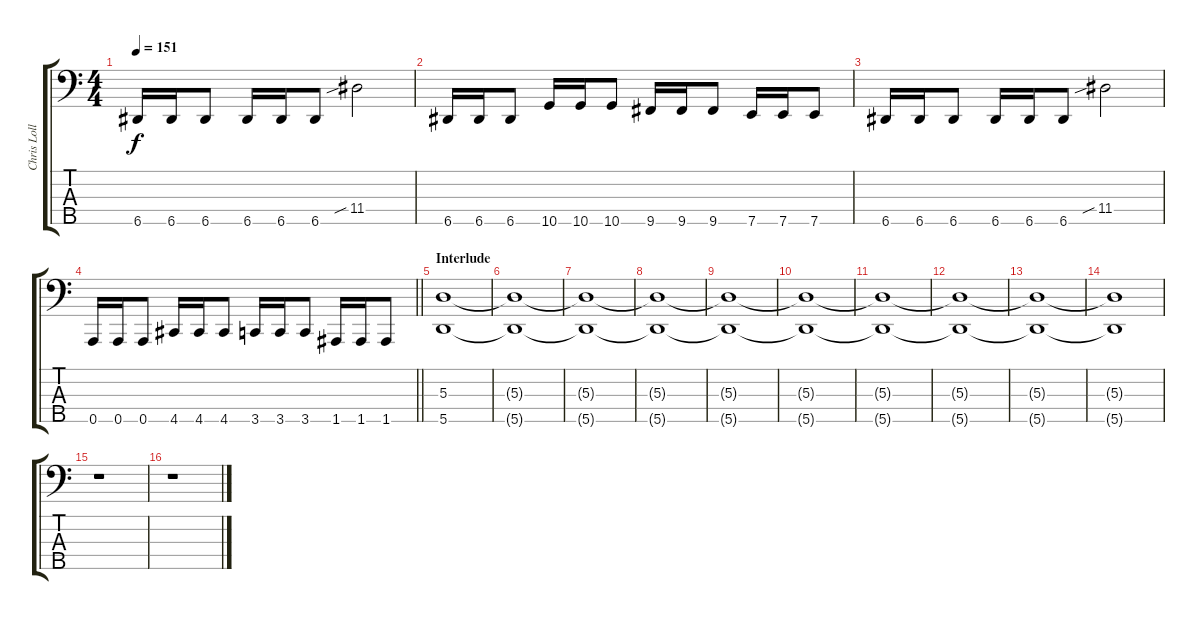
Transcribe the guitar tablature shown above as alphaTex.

\track ("Chris Lollis" "Chris Loll") {instrument electricbasspick}
\staff {score tabs}
\tuning (G2 D2 A1 E1 A0) {hide}
\ts (4 4)
\tempo 151
\clef f4
\ks c
6.5.16{dy f} 6.5.16 6.5.8 6.5.16 6.5.16 6.5.8 11.4{sib}.2 |
6.5.16 6.5.16 6.5.8 10.5.16 10.5.16 10.5.8 9.5.16 9.5.16 9.5.8 7.5.16 7.5.16 7.5.8 |
6.5.16 6.5.16 6.5.8 6.5.16 6.5.16 6.5.8 11.4{sib}.2 |
\barLineRight lightlight
0.5.16 0.5.16 0.5.8 4.5.16 4.5.16 4.5.8 3.5.16 3.5.16 3.5.8 1.5.16 1.5.16 1.5.8 |
\section ("" "Interlude")
(5.3 5.5).1 |
(5.3{t} 5.5{t}).1 |
(5.3{t} 5.5{t}).1 |
(5.3{t} 5.5{t}).1 |
(5.3{t} 5.5{t}).1 |
(5.3{t} 5.5{t}).1{volume 0} |
(5.3{t} 5.5{t}).1 |
(5.3{t} 5.5{t}).1 |
(5.3{t} 5.5{t}).1 |
(5.3{t} 5.5{t}).1 |
r.1 |
r.1
